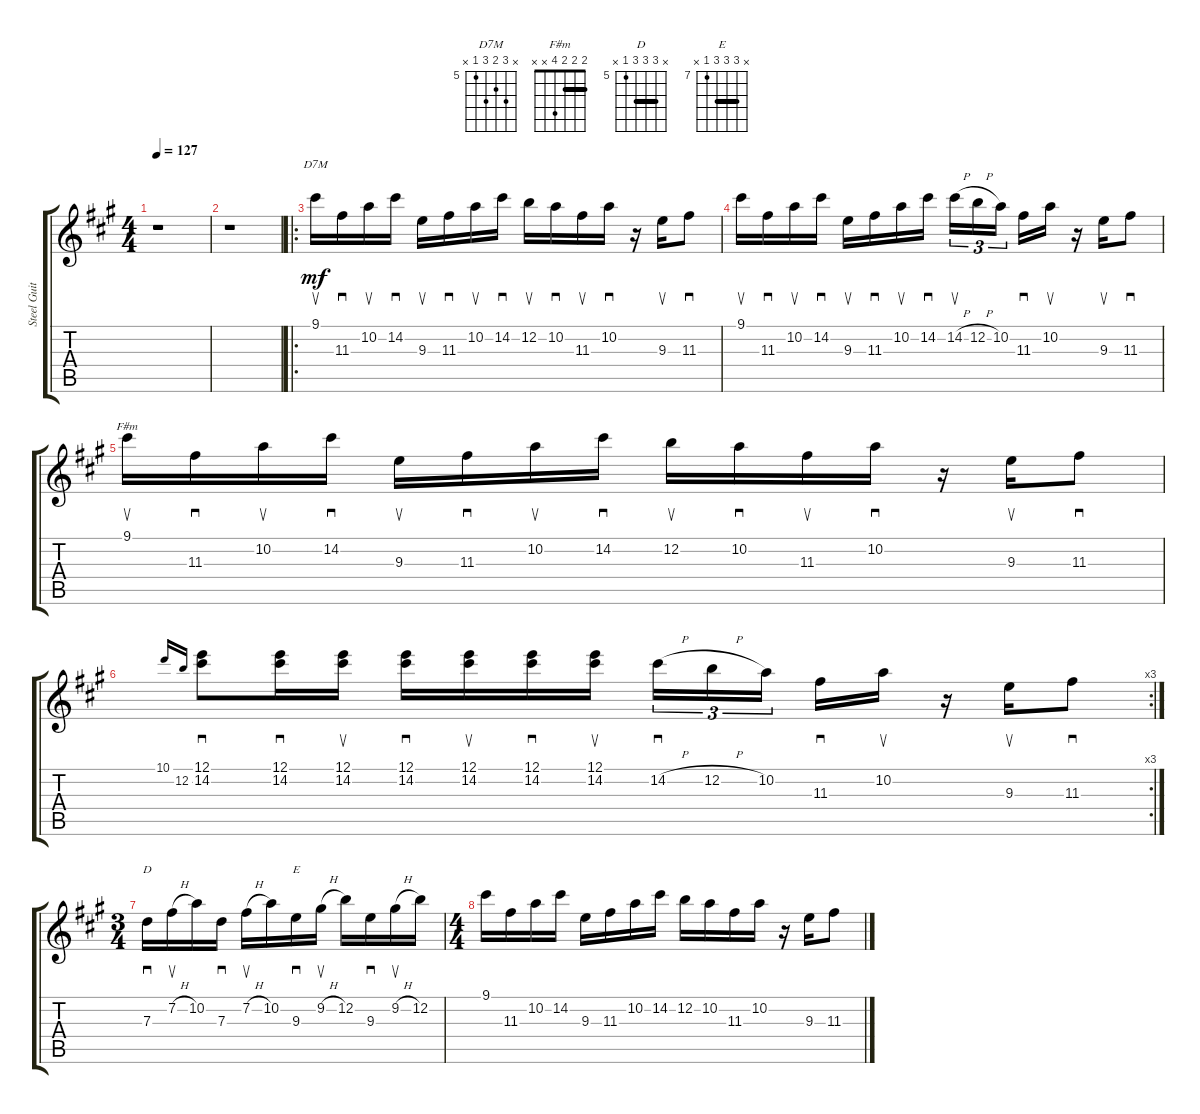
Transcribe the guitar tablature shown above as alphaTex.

\track ("Steel Guitar" "Steel Guit") {instrument distortionguitar}
\staff {score tabs}
\tuning (E4 B3 G3 D3 A2 E2) {hide}
\chord ("D7M" x 7 6 7 5 x) {firstfret 5}
\chord ("F#m" 2 2 2 4 x x) {barre 2}
\chord ("D" x 7 7 7 5 x) {firstfret 5 barre 7}
\chord ("E" x 9 9 9 7 x) {firstfret 7 barre 9}
\ts (4 4)
\tempo 127
\clef g2
\ks f#minor
r.1{dy mf instrument distortionguitar} |
r.1 |
\ro
9.1.16{su ch "D7M" txt ""} 11.3.16{sd} 10.2.16{su} 14.2.16{sd} 9.3.16{su} 11.3.16{sd} 10.2.16{su} 14.2.16{sd} 12.2.16{su} 10.2.16{sd} 11.3.16{su} 10.2.16{sd} r.16 9.3.16{su} 11.3.8{sd} |
9.1.16{su} 11.3.16{sd} 10.2.16{su} 14.2.16{sd} 9.3.16{su} 11.3.16{sd} 10.2.16{su} 14.2.16{sd} 14.2{h}.16{su tu (3 2)} 12.2{h}.16{tu (3 2)} 10.2.16{tu (3 2) beam splitsecondary} 11.3.16{sd} 10.2.16{su} r.16 9.3.16{su} 11.3.8{sd} |
9.1.16{su ch "F#m"} 11.3.16{sd} 10.2.16{su} 14.2.16{sd} 9.3.16{su} 11.3.16{sd} 10.2.16{su} 14.2.16{sd} 12.2.16{su} 10.2.16{sd} 11.3.16{su} 10.2.16{sd} r.16 9.3.16{su} 11.3.8{sd} |
\rc 3
10.1.16{gr onbeat} 12.2.16{gr onbeat} (12.1 14.2).8{sd} (12.1 14.2).16{sd} (12.1 14.2).16{su} (12.1 14.2).16{sd} (12.1 14.2).16{su} (12.1 14.2).16{sd} (12.1 14.2).16{su} 14.2{h}.16{sd tu (3 2)} 12.2{h}.16{tu (3 2)} 10.2.16{tu (3 2) beam splitsecondary} 11.3.16{sd} 10.2.16{su} r.16 9.3.16{su} 11.3.8{sd} |
\ts (3 4)
7.3.16{sd ch "D"} 7.2{h}.16{su} 10.2.16 7.3.16{sd} 7.2{h}.16{su} 10.2.16 9.3.16{sd ch "E"} 9.2{h}.16{su} 12.2.16 9.3.16{sd} 9.2{h}.16{su} 12.2.16 |
\ts (4 4)
9.1.16 11.3.16 10.2.16 14.2.16 9.3.16 11.3.16 10.2.16 14.2.16 12.2.16 10.2.16 11.3.16 10.2.16 r.16 9.3.16 11.3.8
